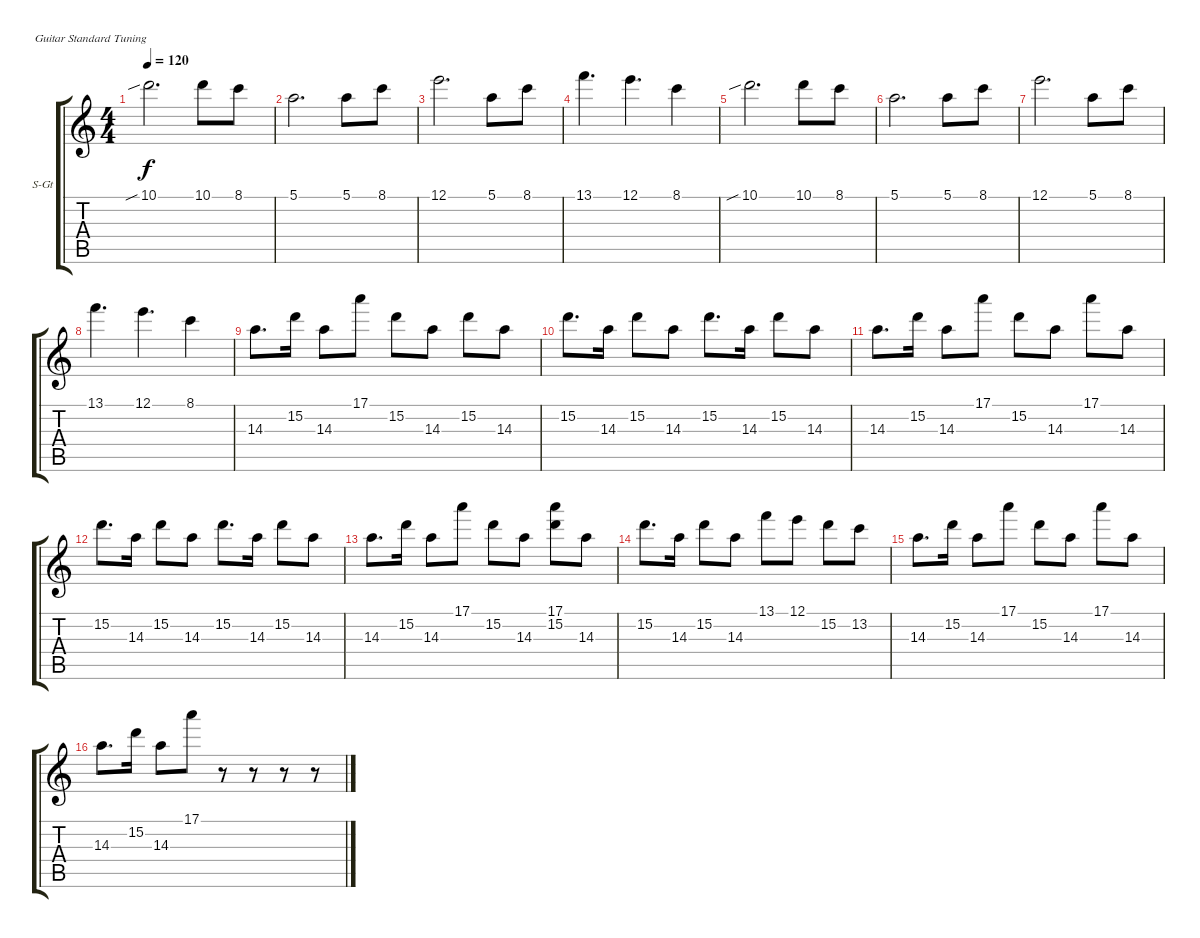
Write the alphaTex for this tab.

\bracketExtendMode groupsimilarinstruments
\firstSystemTrackNameOrientation horizontal
\otherSystemsTrackNameOrientation horizontal
\track ("Äîðîæêà 3" "S-Gt") {instrument acousticguitarsteel}
\staff {score tabs}
\tuning (E4 B3 G3 D3 A2 E2)
\ts (4 4)
\tempo 120
\clef g2
\ks c
10.1{sib}.2{d dy f} 10.1.8 8.1.8 |
5.1.2{d} 5.1.8 8.1.8 |
12.1.2{d} 5.1.8 8.1.8 |
\scale
0.280164 13.1.4{d} 12.1.4{d} 8.1.4 |
10.1{sib}.2{d} 10.1.8 8.1.8 |
5.1.2{d} 5.1.8 8.1.8 |
12.1.2{d} 5.1.8 8.1.8 |
13.1.4{d} 12.1.4{d} 8.1.4 |
14.3.8{d} 15.2.16 14.3.8 17.1.8 15.2.8 14.3.8 15.2.8 14.3.8 |
15.2.8{d} 14.3.16 15.2.8 14.3.8 15.2.8{d} 14.3.16 15.2.8 14.3.8 |
14.3.8{d} 15.2.16 14.3.8 17.1.8 15.2.8 14.3.8 17.1.8 14.3.8 |
15.2.8{d} 14.3.16 15.2.8 14.3.8 15.2.8{d} 14.3.16 15.2.8 14.3.8 |
14.3.8{d} 15.2.16 14.3.8 17.1.8 15.2.8 14.3.8 (17.1 15.2).8 14.3.8 |
15.2.8{d} 14.3.16 15.2.8 14.3.8 13.1.8 12.1.8 15.2.8 13.2.8 |
14.3.8{d} 15.2.16 14.3.8 17.1.8 15.2.8 14.3.8 17.1.8 14.3.8 |
14.3.8{d} 15.2.16 14.3.8 17.1.8 r.8 r.8 r.8 r.8
